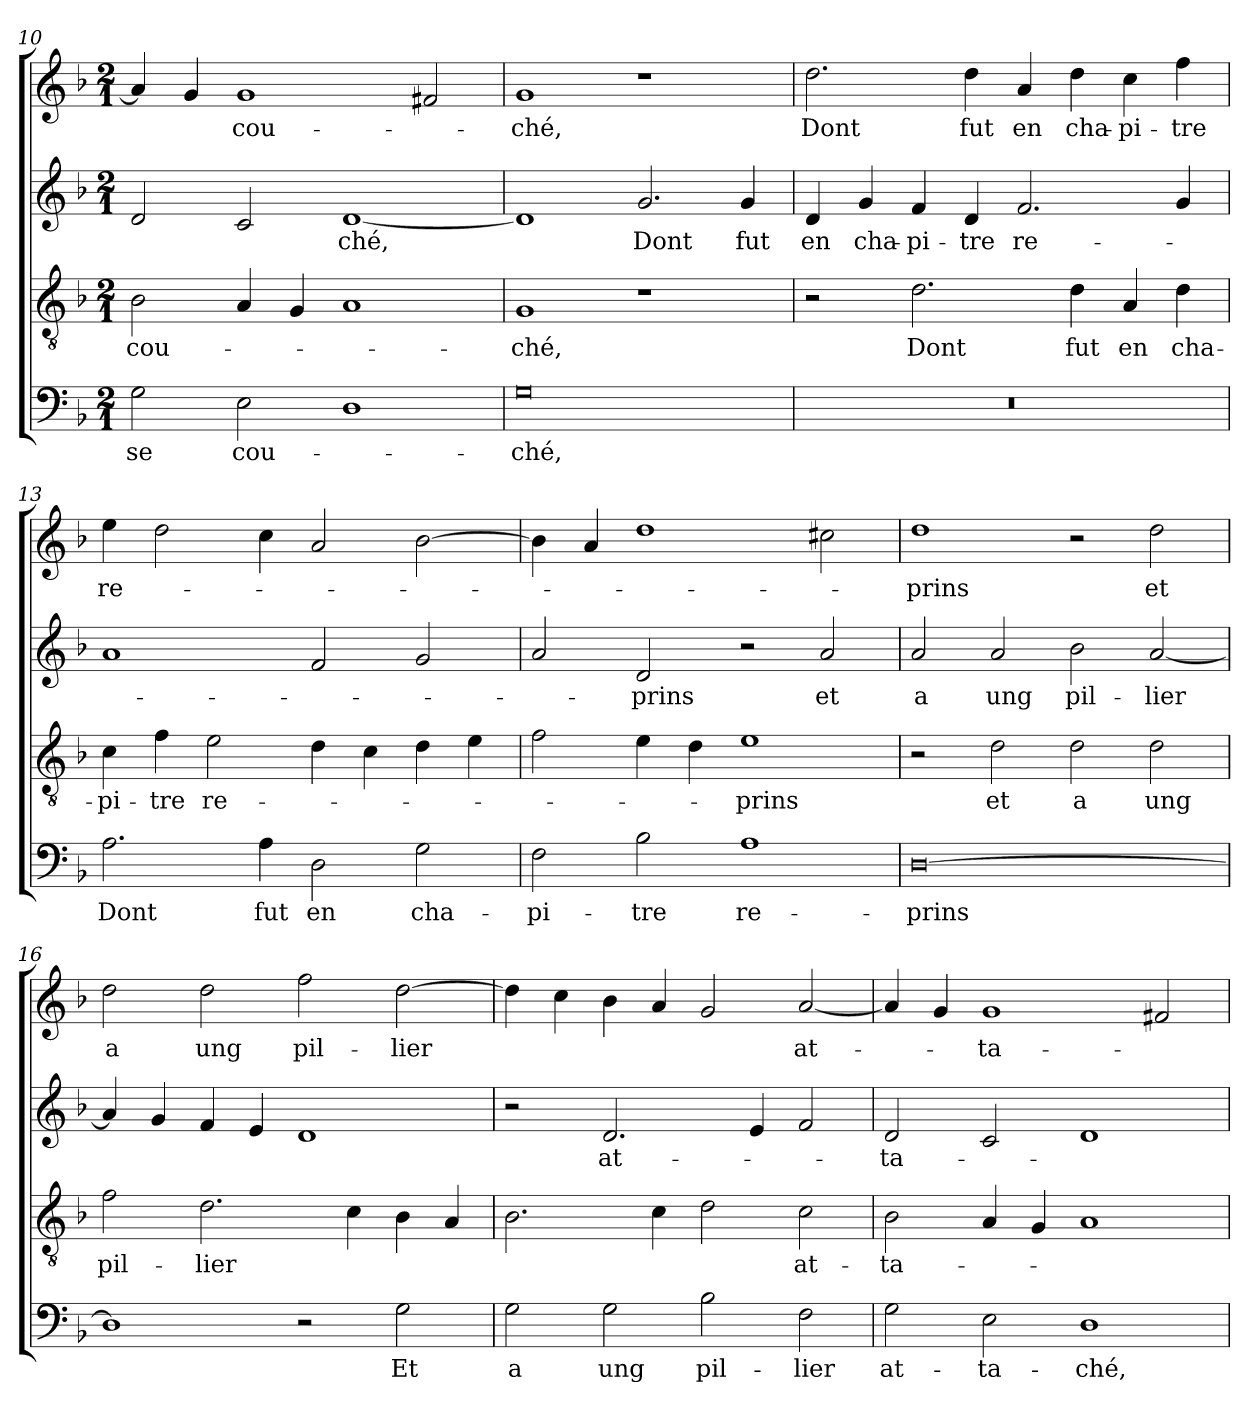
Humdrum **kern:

**kern	**text	**kern	**text	**kern	**text	**kern	**text
*part4	*part4	*part3	*part3	*part2	*part2	*part1	*part1
*staff4	*staff4	*staff3	*staff3	*staff2	*staff2	*staff1	*staff1
!!LO:LB:g=z
*clefF4	*	*clefGv2	*	*clefG2	*	*clefG2	*
*	*	*ITrd-7c-12	*	*	*	*	*
*k[b-]	*	*k[b-]	*	*k[b-]	*	*k[b-]	*
*F:	*	*F:	*	*F:	*	*F:	*
*M2/1	*	*M2/1	*	*M2/1	*	*M2/1	*
=10	=10	=10	=10	=10	=10	=10	=10
2G\	-se	2b-\	cou-	2d/	.	4a/]	.
.	.	.	.	.	.	4g/	.
2E\	cou-	4a/	.	2c/	.	1g/	cou-
.	.	4g/	.	.	.	.	.
1D\	.	1a/	.	[1d/	-ché,	.	.
.	.	.	.	.	.	2f#X/	.
=11	=11	=11	=11	=11	=11	=11	=11
0G\	-ché,	1g/	-ché,	1d/]	.	1g/	-ché,
.	.	1r	.	2.g/	Dont	1r	.
.	.	.	.	4g/	fut	.	.
=12	=12	=12	=12	=12	=12	=12	=12
0r	.	2r	.	4d/	en	2.dd\	Dont
.	.	.	.	4g/	cha-	.	.
.	.	2.dd\	Dont	4f/	-pi-	.	.
.	.	.	.	4d/	-tre	4dd\	fut
.	.	.	.	2.f/	re-	4a/	en
.	.	4dd\	fut	.	.	4dd\	cha-
.	.	4a/	en	.	.	4cc\	-pi-
.	.	4dd\	cha-	4g/	.	4ff\	-tre
=13	=13	=13	=13	=13	=13	=13	=13
2.A\	Dont	4cc\	-pi-	1a/	.	4ee\	re-
.	.	4ff\	-tre	.	.	2dd\	.
.	.	2ee\	re-	.	.	.	.
4A\	fut	.	.	.	.	4cc\	.
2D\	en	4dd\	.	2f/	.	2a/	.
.	.	4cc\	.	.	.	.	.
2G\	cha-	4dd\	.	2g/	.	[2b-\	.
.	.	4ee\	.	.	.	.	.
=14	=14	=14	=14	=14	=14	=14	=14
2F\	-pi-	2ff\	.	2a/	.	4b-\]	.
.	.	.	.	.	.	4a/	.
2B-\	-tre	4ee\	.	2d/	-prins	1dd\	.
.	.	4dd\	.	.	.	.	.
1A\	re-	1ee\	-prins	2r	.	.	.
.	.	.	.	2a/	et	2cc#X\	.
!!LO:PB:g=z
=15	=15	=15	=15	=15	=15	=15	=15
[0D\	-prins	2r	.	2a/	a	1dd\	-prins
.	.	2dd\	et	2a/	ung	.	.
.	.	2dd\	a	2b-\	pil-	2r	.
.	.	2dd\	ung	[2a/	-lier	2dd\	et
=16	=16	=16	=16	=16	=16	=16	=16
1D\]	.	2ff\	pil-	4a/]	.	2dd\	a
.	.	.	.	4g/	.	.	.
.	.	2.dd\	-lier	4f/	.	2dd\	ung
.	.	.	.	4e/	.	.	.
2r	.	.	.	1d/	.	2ff\	pil-
.	.	4cc\	.	.	.	.	.
2G\	Et	4b-\	.	.	.	[2dd\	-lier
.	.	4a/	.	.	.	.	.
=17	=17	=17	=17	=17	=17	=17	=17
2G\	a	2.b-\	.	2r	.	4dd\]	.
.	.	.	.	.	.	4cc\	.
2G\	ung	.	.	2.d/	at-	4b-\	.
.	.	4cc\	.	.	.	4a/	.
2B-\	pil-	2dd\	.	.	.	2g/	.
.	.	.	.	4e/	.	.	.
2F\	-lier	2cc\	at-	2f/	.	[2a/	at-
=18	=18	=18	=18	=18	=18	=18	=18
2G\	at-	2b-\	-ta-	2d/	-ta-	4a/]	.
.	.	.	.	.	.	4g/	.
2E\	-ta-	4a/	.	2c/	.	1g/	-ta-
.	.	4g/	.	.	.	.	.
1D\	-ché,	1a/	.	1d/	.	.	.
.	.	.	.	.	.	2f#X/	.
=	=	=	=	=	=	=	=
*-	*-	*-	*-	*-	*-	*-	*-
